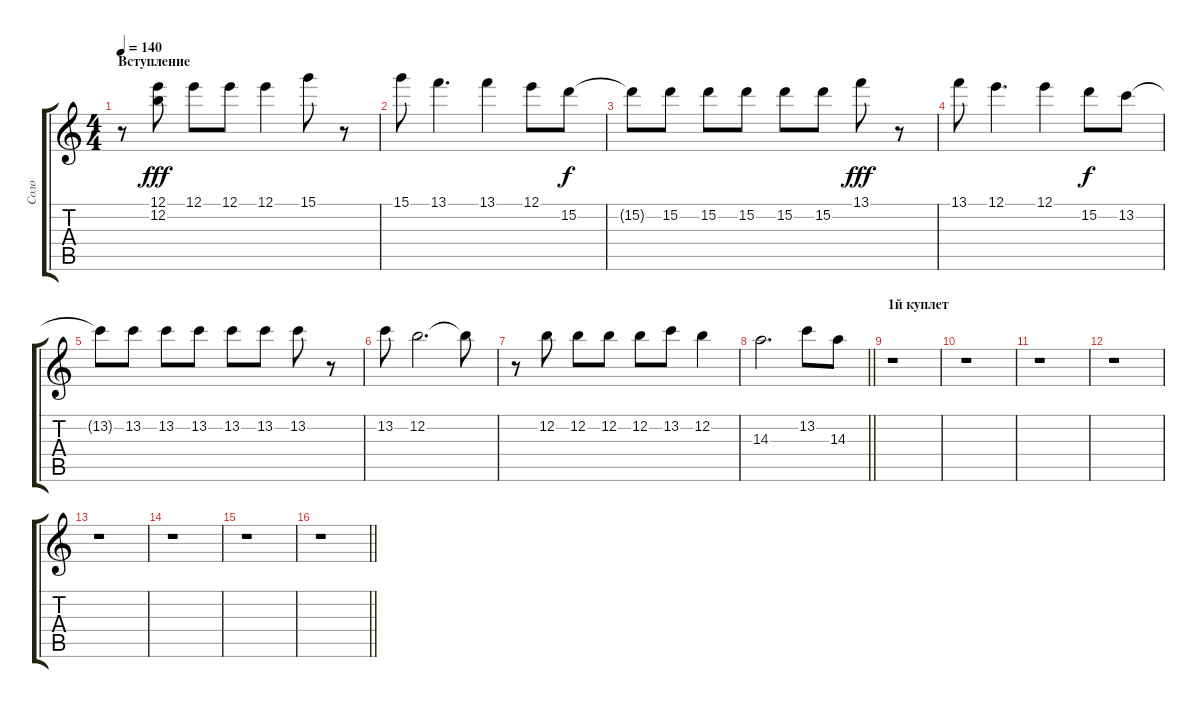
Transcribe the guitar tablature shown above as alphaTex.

\track ("Соло" "Соло") {instrument distortionguitar}
\staff {score tabs}
\tuning (E4 B3 G3 D3 A2 E2) {hide}
\ts (4 4)
\section ("" "Вступление")
\tempo 140
\clef g2
\ks c
r.8{dy fff instrument distortionguitar} (12.1 12.2).8 12.1.8 12.1.8 12.1.4 15.1.8 r.8 |
15.1.8 13.1.4{d} 13.1.4 12.1.8 15.2.8{dy f} |
15.2{t}.8 15.2.8 15.2.8 15.2.8 15.2.8 15.2.8 13.1.8{dy fff} r.8 |
13.1.8 12.1.4{d} 12.1.4 15.2.8{dy f} 13.2.8 |
13.2{t}.8 13.2.8 13.2.8 13.2.8 13.2.8 13.2.8 13.2.8 r.8 |
13.2.8 12.2.2{d} 12.2{t}.8 |
r.8 12.2.8 12.2.8 12.2.8 12.2.8 13.2.8 12.2.4 |
\barLineRight lightlight
14.3.2{d} 13.2.8 14.3.8 |
\section ("" "1й куплет")
r.1 |
r.1 |
r.1 |
r.1 |
r.1 |
r.1 |
r.1 |
\barLineRight lightlight
r.1
